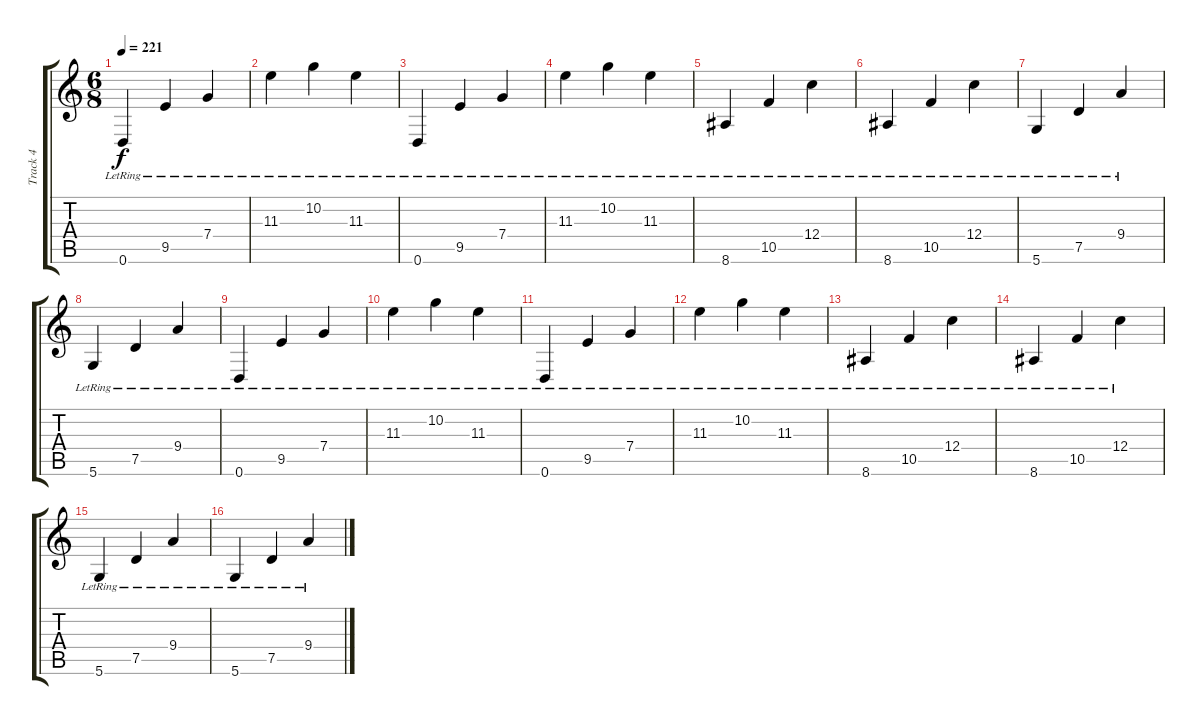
\track ("Track 4" "Track 4") {instrument electricguitarclean}
\staff {score tabs}
\tuning (D4 A3 F3 C3 G2 D2) {hide}
\ts (6 8)
\tempo 221
\clef g2
\ks c
0.6{lr}.4{dy f} 9.5{lr}.4 7.4{lr}.4 |
11.3{lr}.4 10.2{lr}.4 11.3{lr}.4 |
0.6{lr}.4 9.5{lr}.4 7.4{lr}.4 |
11.3{lr}.4 10.2{lr}.4 11.3{lr}.4 |
8.6{lr}.4 10.5{lr}.4 12.4{lr}.4 |
8.6{lr}.4 10.5{lr}.4 12.4{lr}.4 |
5.6{lr}.4 7.5{lr}.4 9.4{lr}.4 |
5.6{lr}.4 7.5{lr}.4 9.4{lr}.4 |
0.6{lr}.4 9.5{lr}.4 7.4{lr}.4 |
11.3{lr}.4 10.2{lr}.4 11.3{lr}.4 |
0.6{lr}.4 9.5{lr}.4 7.4{lr}.4 |
11.3{lr}.4 10.2{lr}.4 11.3{lr}.4 |
8.6{lr}.4 10.5{lr}.4 12.4{lr}.4 |
8.6{lr}.4 10.5{lr}.4 12.4{lr}.4 |
5.6{lr}.4 7.5{lr}.4 9.4{lr}.4 |
5.6{lr}.4 7.5{lr}.4 9.4{lr}.4
